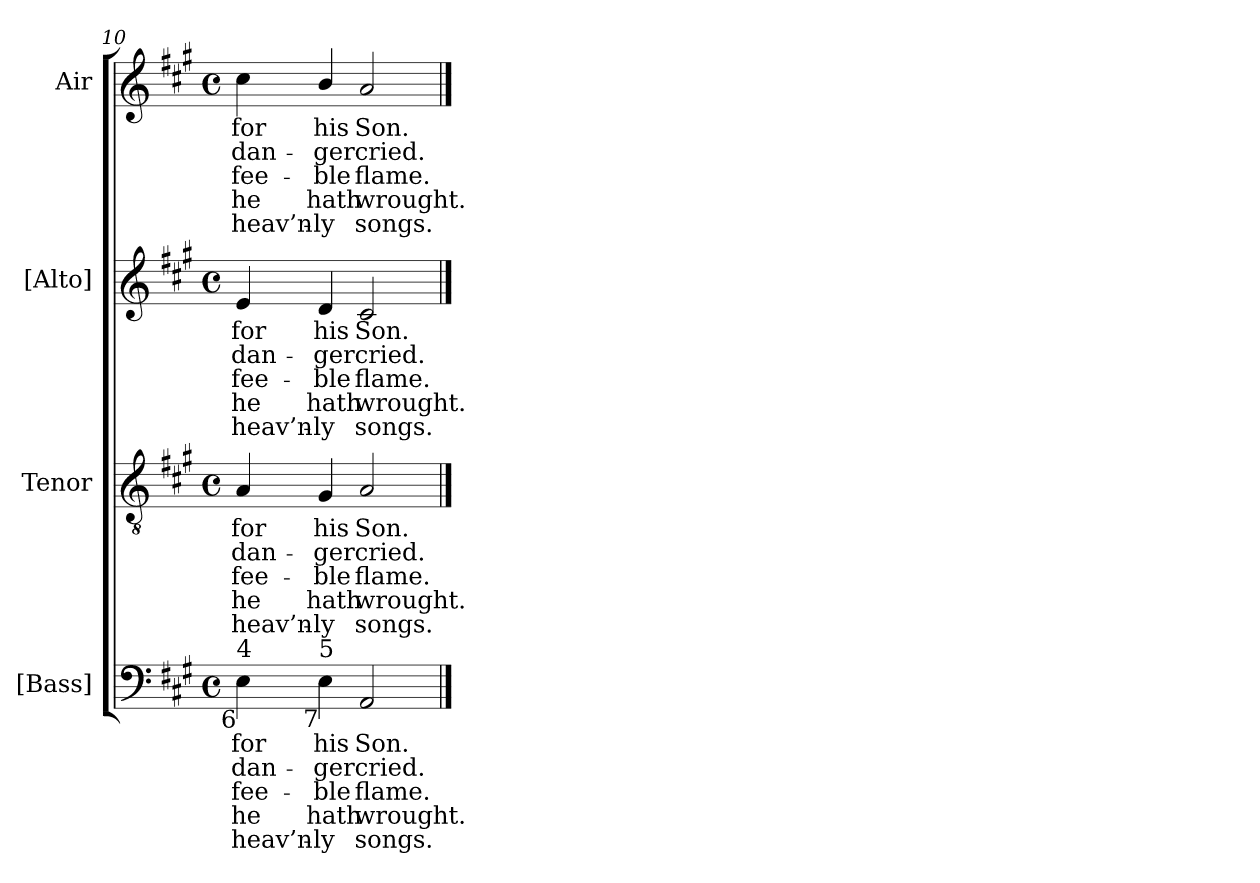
**kern	**text	**text	**text	**text	**text	**kern	**text	**text	**text	**text	**text	**kern	**text	**text	**text	**text	**text	**kern	**text	**text	**text	**text	**text
*part4	*part4	*part4	*part4	*part4	*part4	*part3	*part3	*part3	*part3	*part3	*part3	*part2	*part2	*part2	*part2	*part2	*part2	*part1	*part1	*part1	*part1	*part1	*part1
*staff4	*staff4	*staff4	*staff4	*staff4	*staff4	*staff3	*staff3	*staff3	*staff3	*staff3	*staff3	*staff2	*staff2	*staff2	*staff2	*staff2	*staff2	*staff1	*staff1	*staff1	*staff1	*staff1	*staff1
*I"[Bass]	*	*	*	*	*	*I"Tenor	*	*	*	*	*	*I"[Alto]	*	*	*	*	*	*I"Air	*	*	*	*	*
*I'B.	*	*	*	*	*	*I'T.	*	*	*	*	*	*I'A.	*	*	*	*	*	*	*	*	*	*	*
*clefF4	*	*	*	*	*	*clefGv2	*	*	*	*	*	*clefG2	*	*	*	*	*	*clefG2	*	*	*	*	*
*	*	*	*	*	*	*ITrd7c12	*	*	*	*	*	*	*	*	*	*	*	*	*	*	*	*	*
*k[f#c#g#]	*	*	*	*	*	*k[f#c#g#]	*	*	*	*	*	*k[f#c#g#]	*	*	*	*	*	*k[f#c#g#]	*	*	*	*	*
*A:	*	*	*	*	*	*A:	*	*	*	*	*	*A:	*	*	*	*	*	*A:	*	*	*	*	*
*M4/4	*	*	*	*	*	*M4/4	*	*	*	*	*	*M4/4	*	*	*	*	*	*M4/4	*	*	*	*	*
*met(c)	*	*	*	*	*	*met(c)	*	*	*	*	*	*met(c)	*	*	*	*	*	*met(c)	*	*	*	*	*
=10	=10	=10	=10	=10	=10	=10	=10	=10	=10	=10	=10	=10	=10	=10	=10	=10	=10	=10	=10	=10	=10	=10	=10
!	!LO:LY:b:color=#000000	!LO:LY:b:color=#000000	!LO:LY:b:color=#000000	!LO:LY:b:color=#000000	!LO:LY:b:color=#000000	!	!	!	!	!	!	!	!	!	!	!	!	!	!	!	!	!	!
!	!	!	!	!	!	!	!LO:LY:b:color=#000000	!LO:LY:b:color=#000000	!LO:LY:b:color=#000000	!LO:LY:b:color=#000000	!LO:LY:b:color=#000000	!	!	!	!	!	!	!	!	!	!	!	!
!	!	!	!	!	!	!	!	!	!	!	!	!	!LO:LY:b:color=#000000	!LO:LY:b:color=#000000	!LO:LY:b:color=#000000	!LO:LY:b:color=#000000	!LO:LY:b:color=#000000	!	!	!	!	!	!
!LO:TX:b:rj:t=6	!	!	!	!	!	!	!	!	!	!	!	!	!	!	!	!	!	!	!	!	!	!	!
!LO:TX:t=4	!	!	!	!	!	!	!	!	!	!	!	!	!	!	!	!	!	!	!	!	!	!	!
!	!	!	!	!	!	!	!	!	!	!	!	!	!	!	!	!	!	!	!LO:LY:b:color=#000000	!LO:LY:b:color=#000000	!LO:LY:b:color=#000000	!LO:LY:b:color=#000000	!LO:LY:b:color=#000000
4Ei\	for	dan-	fee-	-he	heav’n-	4AAi/	for	dan-	fee-	-he	heav’n-	4ei/	for	dan-	fee-	-he	heav’n-	4cc#i\	for	dan-	fee-	-he	heav’n-
!	!LO:LY:b:color=#000000	!LO:LY:b:color=#000000	!LO:LY:b:color=#000000	!LO:LY:b:color=#000000	!LO:LY:b:color=#000000	!	!	!	!	!	!	!	!	!	!	!	!	!	!	!	!	!	!
!	!	!	!	!	!	!	!LO:LY:b:color=#000000	!LO:LY:b:color=#000000	!LO:LY:b:color=#000000	!LO:LY:b:color=#000000	!LO:LY:b:color=#000000	!	!	!	!	!	!	!	!	!	!	!	!
!	!	!	!	!	!	!	!	!	!	!	!	!	!LO:LY:b:color=#000000	!LO:LY:b:color=#000000	!LO:LY:b:color=#000000	!LO:LY:b:color=#000000	!LO:LY:b:color=#000000	!	!	!	!	!	!
!LO:TX:b:rj:t=7	!	!	!	!	!	!	!	!	!	!	!	!	!	!	!	!	!	!	!	!	!	!	!
!LO:TX:t=5	!	!	!	!	!	!	!	!	!	!	!	!	!	!	!	!	!	!	!	!	!	!	!
!	!	!	!	!	!	!	!	!	!	!	!	!	!	!	!	!	!	!	!LO:LY:b:color=#000000	!LO:LY:b:color=#000000	!LO:LY:b:color=#000000	!LO:LY:b:color=#000000	!LO:LY:b:color=#000000
4Ei\	his	-ger	-ble	hath	ly	4GG#i/	his	-ger	-ble	hath	ly	4di/	his	-ger	-ble	hath	ly	4bi/	his	-ger	-ble	hath	ly
!	!LO:LY:b:color=#000000	!LO:LY:b:color=#000000	!LO:LY:b:color=#000000	!LO:LY:b:color=#000000	!LO:LY:b:color=#000000	!	!	!	!	!	!	!	!	!	!	!	!	!	!	!	!	!	!
!	!	!	!	!	!	!	!LO:LY:b:color=#000000	!LO:LY:b:color=#000000	!LO:LY:b:color=#000000	!LO:LY:b:color=#000000	!LO:LY:b:color=#000000	!	!	!	!	!	!	!	!	!	!	!	!
!	!	!	!	!	!	!	!	!	!	!	!	!	!LO:LY:b:color=#000000	!LO:LY:b:color=#000000	!LO:LY:b:color=#000000	!LO:LY:b:color=#000000	!LO:LY:b:color=#000000	!	!	!	!	!	!
!	!	!	!	!	!	!	!	!	!	!	!	!	!	!	!	!	!	!	!LO:LY:b:color=#000000	!LO:LY:b:color=#000000	!LO:LY:b:color=#000000	!LO:LY:b:color=#000000	!LO:LY:b:color=#000000
2AAi/	Son.	cried.	flame.	wrought.	songs.	2AAi/	Son.	cried.	flame.	wrought.	songs.	2c#i/	Son.	cried.	flame.	wrought.	songs.	2ai/	Son.	cried.	flame.	wrought.	songs.
==	==	==	==	==	==	==	==	==	==	==	==	==	==	==	==	==	==	==	==	==	==	==	==
*-	*-	*-	*-	*-	*-	*-	*-	*-	*-	*-	*-	*-	*-	*-	*-	*-	*-	*-	*-	*-	*-	*-	*-
